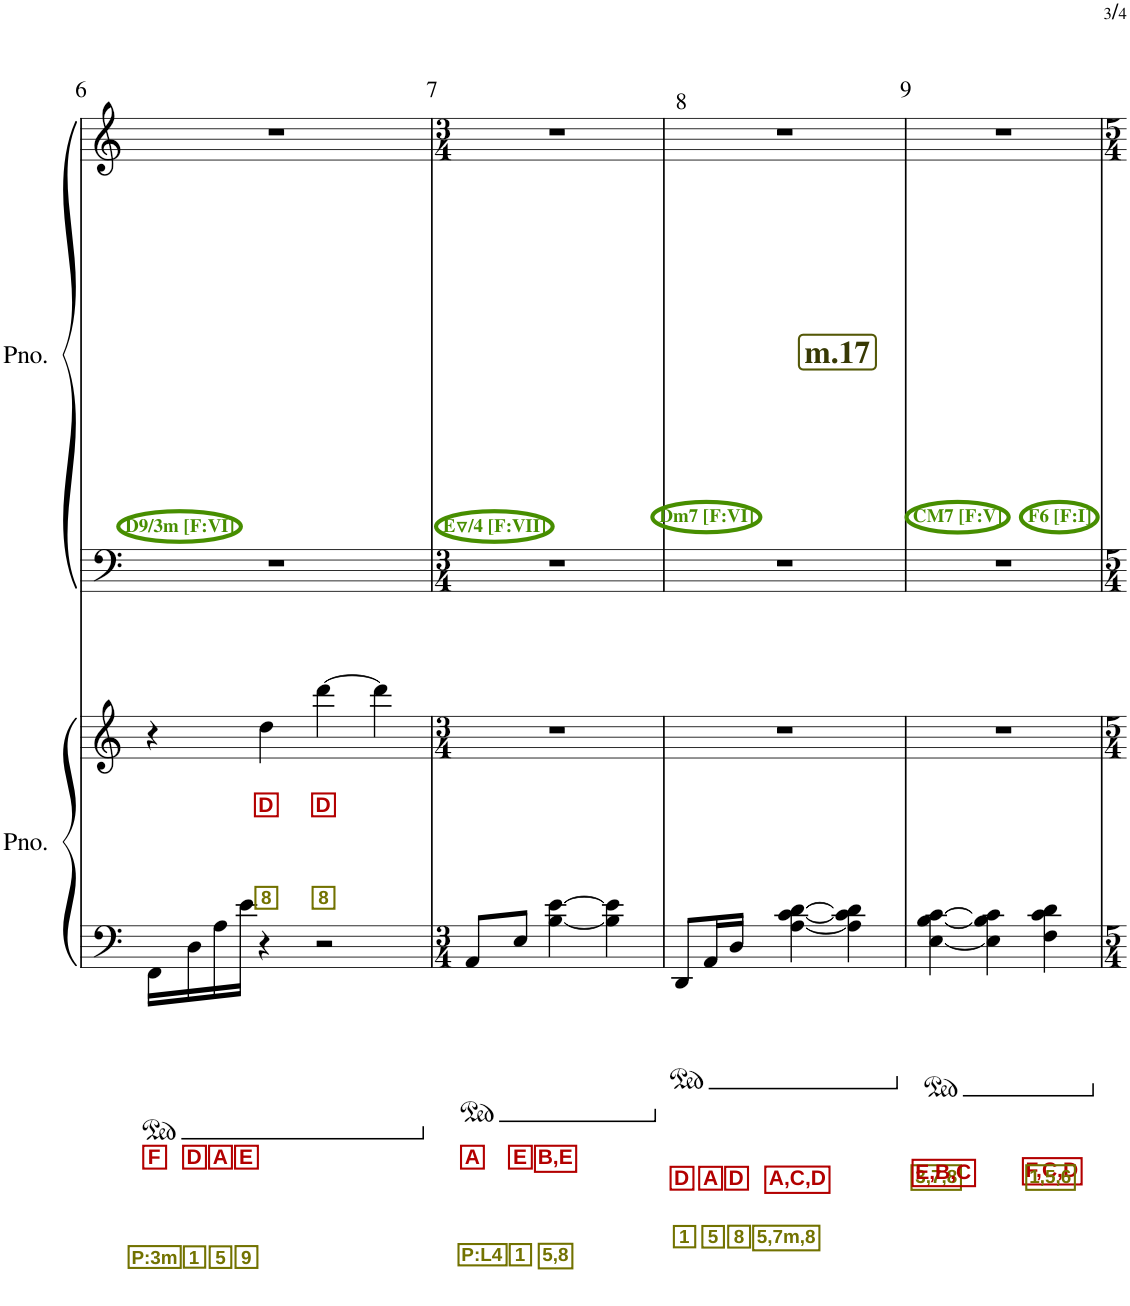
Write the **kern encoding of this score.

**kern	**text	**text	**text	**kern	**text	**text	**text	**kern	**kern
*part2	*part2	*part2	*part2	*part2	*part2	*part2	*part2	*part1	*part1
*staff4	*staff4	*staff4	*staff4	*staff3	*staff3	*staff3	*staff3	*staff2	*staff1
*I"ピアノ	*	*	*	*	*	*	*	*I"ピアノ	*
!!LO:PB:g=z
*clefF4	*	*	*	*clefG2	*	*	*	*clefF4	*clefG2
*k[]	*	*	*	*k[]	*	*	*	*k[]	*k[]
*M4/4	*	*	*	*M4/4	*	*	*	*M4/4	*M4/4
=6	=6	=6	=6	=6	=6	=6	=6	=6	=6
!	!	!	!	!	!	!	!	!	!LO:TX:b:B:color=#478E00:t=D9/3m [F&colon;VI]
!	!	!LO:LY:b:color=#B30000	!LO:LY:b:color=#727200	!	!	!	!	!	!
16FF\LL	.	F	P:3m	4r	.	.	.	1r	1r
!	!	!LO:LY:b:color=#B30000	!LO:LY:b:color=#727200	!	!	!	!	!	!
16D\	.	D	1	.	.	.	.	.	.
!	!	!LO:LY:b:color=#B30000	!LO:LY:b:color=#727200	!	!	!	!	!	!
16A\	.	A	5	.	.	.	.	.	.
!	!	!LO:LY:b:color=#B30000	!LO:LY:b:color=#727200	!	!	!	!	!	!
16e\JJ	.	E	9	.	.	.	.	.	.
!	!	!	!	!	!	!LO:LY:b:color=#B30000	!LO:LY:b:color=#727200	!	!
4r	.	.	.	4dd\	.	D	8	.	.
!	!	!	!	!	!	!LO:LY:b:color=#B30000	!LO:LY:b:color=#727200	!	!
2r	.	.	.	[4ddd\	.	D	8	.	.
.	.	.	.	4ddd\]	.	.	.	.	.
=7	=7	=7	=7	=7	=7	=7	=7	=7	=7
*M3/4	*	*	*	*M3/4	*	*	*	*M3/4	*M3/4
!	!	!	!	!	!	!	!	!	!LO:TX:b:B:color=#478E00:t=E▽/4 [F&colon;VII]
!	!	!LO:LY:b:color=#B30000	!LO:LY:b:color=#727200	!	!	!	!	!	!
8AA/L	.	A	P:L4	2.r	.	.	.	2.r	2.r
!	!	!LO:LY:b:color=#B30000	!LO:LY:b:color=#727200	!	!	!	!	!	!
8E/J	.	E	1	.	.	.	.	.	.
!	!	!LO:LY:b:color=#B30000	!LO:LY:b:color=#727200	!	!	!	!	!	!
[4B\ [4e\	.	B,E	5,8	.	.	.	.	.	.
4B\] 4e\]	.	.	.	.	.	.	.	.	.
=8	=8	=8	=8	=8	=8	=8	=8	=8	=8
!	!	!	!	!	!	!	!	!	!LO:TX:b:B:color=#478E00:t=Dm7 [F&colon;VI]
!	!	!LO:LY:b:color=#B30000	!LO:LY:b:color=#727200	!	!	!	!	!	!
8DD/L	.	D	1	2.r	.	.	.	2.r	2.r
!	!	!LO:LY:b:color=#B30000	!LO:LY:b:color=#727200	!	!	!	!	!	!
16AA/L	.	A	5	.	.	.	.	.	.
!	!	!LO:LY:b:color=#B30000	!LO:LY:b:color=#727200	!	!	!	!	!	!
16D/JJ	.	D	8	.	.	.	.	.	.
!	!	!LO:LY:b:color=#B30000	!LO:LY:b:color=#727200	!	!	!	!	!	!
[4A\ [4c\ [4d\	.	A,C,D	5,7m,8	.	.	.	.	.	.
4A\] 4c\] 4d\]	.	.	.	.	.	.	.	.	.
!!LO:REH:place=s1:b:B:cj:color=#373904:fs=15:t=m.17
=9	=9	=9	=9	=9	=9	=9	=9	=9	=9
!	!	!	!	!	!	!	!	!	!LO:TX:b:B:color=#478E00:t=CM7 [F&colon;V]
!	!	!LO:LY:b:color=#B30000	!LO:LY:b:color=#727200	!	!	!	!	!	!
*	*	*	*	*	*	*	*	*	*^
[4E\ [4B\ [4c\	.	E,B,C	3,7,8	2.r	.	.	.	2.r	2.r	2ryy
4E\] 4B\] 4c\]	.	.	.	.	.	.	.	.	.	.
!	!	!	!	!	!	!	!	!	!	!LO:TX:b:B:color=#478E00:t=F6 [F&colon;I]
!	!	!LO:LY:b:color=#B30000	!LO:LY:b:color=#727200	!	!	!	!	!	!	!
4F\ 4c\ 4d\	.	F,C,D	1,5,6	.	.	.	.	.	.	4ryy
*	*	*	*	*	*	*	*	*	*v	*v
=	=	=	=	=	=	=	=	=	=
*-	*-	*-	*-	*-	*-	*-	*-	*-	*-
